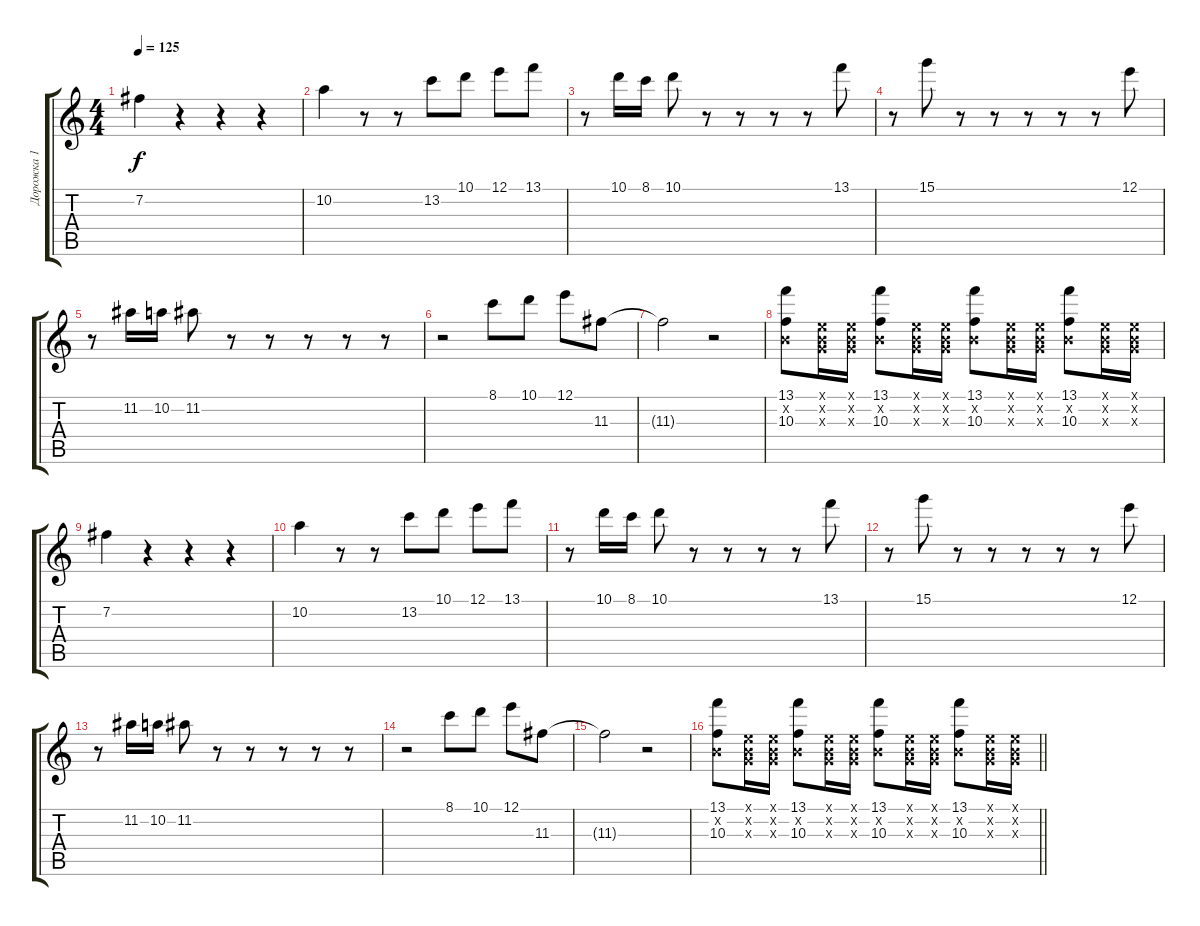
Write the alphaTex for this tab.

\track ("Дорожка 1" "Дорожка 1") {mute instrument distortionguitar}
\staff {score tabs}
\tuning (E4 B3 G3 D3 A2 E2) {hide}
\ts (4 4)
\tempo 125
\clef g2
\ks c
7.2.4{dy f} r.4 r.4 r.4 |
10.2.4 r.8 r.8 13.2.8 10.1.8 12.1.8 13.1.8 |
r.8 10.1.16 8.1.16 10.1.8 r.8 r.8 r.8 r.8 13.1.8 |
r.8 15.1.8 r.8 r.8 r.8 r.8 r.8 12.1.8 |
r.8 11.2.16 10.2.16 11.2.8 r.8 r.8 r.8 r.8 r.8 |
r.2 8.1.8 10.1.8 12.1.8 11.3.8 |
11.3{t}.2 r.2 |
(13.1 0.2{x} 10.3).8 (0.1{x} 0.2{x} 0.3{x}).16 (0.1{x} 0.2{x} 0.3{x}).16 (13.1 0.2{x} 10.3).8 (0.1{x} 0.2{x} 0.3{x}).16 (0.1{x} 0.2{x} 0.3{x}).16 (13.1 0.2{x} 10.3).8 (0.1{x} 0.2{x} 0.3{x}).16 (0.1{x} 0.2{x} 0.3{x}).16 (13.1 0.2{x} 10.3).8 (0.1{x} 0.2{x} 0.3{x}).16 (0.1{x} 0.2{x} 0.3{x}).16 |
7.2.4 r.4 r.4 r.4 |
10.2.4 r.8 r.8 13.2.8 10.1.8 12.1.8 13.1.8 |
r.8 10.1.16 8.1.16 10.1.8 r.8 r.8 r.8 r.8 13.1.8 |
r.8 15.1.8 r.8 r.8 r.8 r.8 r.8 12.1.8 |
r.8 11.2.16 10.2.16 11.2.8 r.8 r.8 r.8 r.8 r.8 |
r.2 8.1.8 10.1.8 12.1.8 11.3.8 |
11.3{t}.2 r.2 |
\barLineRight lightlight
(13.1 0.2{x} 10.3).8 (0.1{x} 0.2{x} 0.3{x}).16 (0.1{x} 0.2{x} 0.3{x}).16 (13.1 0.2{x} 10.3).8 (0.1{x} 0.2{x} 0.3{x}).16 (0.1{x} 0.2{x} 0.3{x}).16 (13.1 0.2{x} 10.3).8 (0.1{x} 0.2{x} 0.3{x}).16 (0.1{x} 0.2{x} 0.3{x}).16 (13.1 0.2{x} 10.3).8 (0.1{x} 0.2{x} 0.3{x}).16 (0.1{x} 0.2{x} 0.3{x}).16
